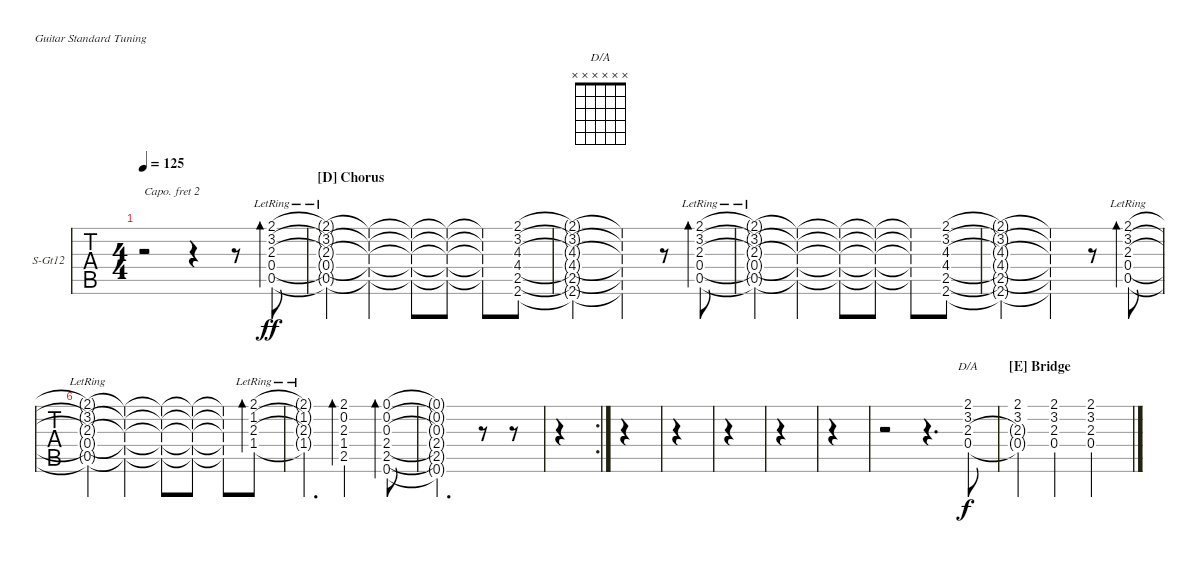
\bracketExtendMode nobrackets
\firstSystemTrackNameOrientation horizontal
\otherSystemsTrackNameOrientation horizontal
\defaultBarNumberDisplay FirstOfSystem
\track ("12 St. Capo 2nd Fret" "S-Gt12") {instrument acousticguitarsteel}
\staff {tabs}
\capo 2
\tuning (E4 B3 G3 D3 A2 E2)
\chord ("D/A" x x x x x x)
\ts (4 4)
\tempo 125
\clef g2
\ks c
r.2{dy ff} r.4 r.8 (2.1{hac lr} 3.2{hac lr} 2.3{hac lr} 0.4{hac lr} 0.5{lr}).8{bd 145} |
\section ("D" "Chorus")
(2.1{lr t} 3.2{lr t} 2.3{lr t} 0.4{lr t} 0.5{lr t}).4 (2.1{t} 3.2{t} 2.3{t} 0.4{t} 0.5{t}).4 (2.1{t} 3.2{t} 2.3{t} 0.4{t} 0.5{t}).8 (2.1{t} 3.2{t} 2.3{t} 0.4{t} 0.5{t}).8 (2.1{t} 3.2{t} 2.3{t} 0.4{t} 0.5{t}).8 (2.6 2.5 4.4 4.3 3.2 2.1).8 |
(2.6{t} 2.5{t} 4.4{t} 4.3{t} 3.2{t} 2.1{t}).2 (2.6{t} 2.5{t} 4.4{t} 4.3{t} 3.2{t} 2.1{t}).4 r.8 (2.1{hac lr} 3.2{hac lr} 2.3{hac lr} 0.4{hac lr} 0.5{lr}).8{bd 145} |
(2.1{lr t} 3.2{lr t} 2.3{lr t} 0.4{lr t} 0.5{lr t}).4 (2.1{t} 3.2{t} 2.3{t} 0.4{t} 0.5{t}).4 (2.1{t} 3.2{t} 2.3{t} 0.4{t} 0.5{t}).8 (2.1{t} 3.2{t} 2.3{t} 0.4{t} 0.5{t}).8 (2.1{t} 3.2{t} 2.3{t} 0.4{t} 0.5{t}).8 (2.6 2.5 4.4 4.3 3.2 2.1).8 |
(2.6{t} 2.5{t} 4.4{t} 4.3{t} 3.2{t} 2.1{t}).2 (2.6{t} 2.5{t} 4.4{t} 4.3{t} 3.2{t} 2.1{t}).4 r.8 (2.1{hac lr} 3.2{hac lr} 2.3{hac lr} 0.4{hac lr} 0.5{lr}).8{bd 145} |
(2.1{lr t} 3.2{lr t} 2.3{lr t} 0.4{lr t} 0.5{lr t}).4 (2.1{t} 3.2{t} 2.3{t} 0.4{t} 0.5{t}).4 (2.1{t} 3.2{t} 2.3{t} 0.4{t} 0.5{t}).8 (2.1{t} 3.2{t} 2.3{t} 0.4{t} 0.5{t}).8 (2.1{t} 3.2{t} 2.3{t} 0.4{t} 0.5{t}).8 (2.1{lr} 1.2{lr} 2.3{lr} 1.4{lr}).8{bd 144} |
(2.1{lr t} 1.2{lr t} 2.3{lr t} 1.4{lr t}).4{d} (2.1 0.2 2.3 1.4 2.5).2{bd 141} (0.6 2.5 2.4 0.3 0.2 0.1).8{bd 140} |
(0.6{t} 2.5{t} 2.4{t} 0.3{t} 0.2{t} 0.1{t}).2{d} r.8 r.8 |
\rc 2
|
|
|
|
|
|
r.2 r.4{d} (2.1 3.2 2.3 0.4).8{ch "D/A" dy f} |
\section ("E" "Bridge")
(2.1 3.2 2.3{t} 0.4{t}).4 (2.1 3.2 2.3 0.4).4 (2.1 3.2 2.3 0.4).2
